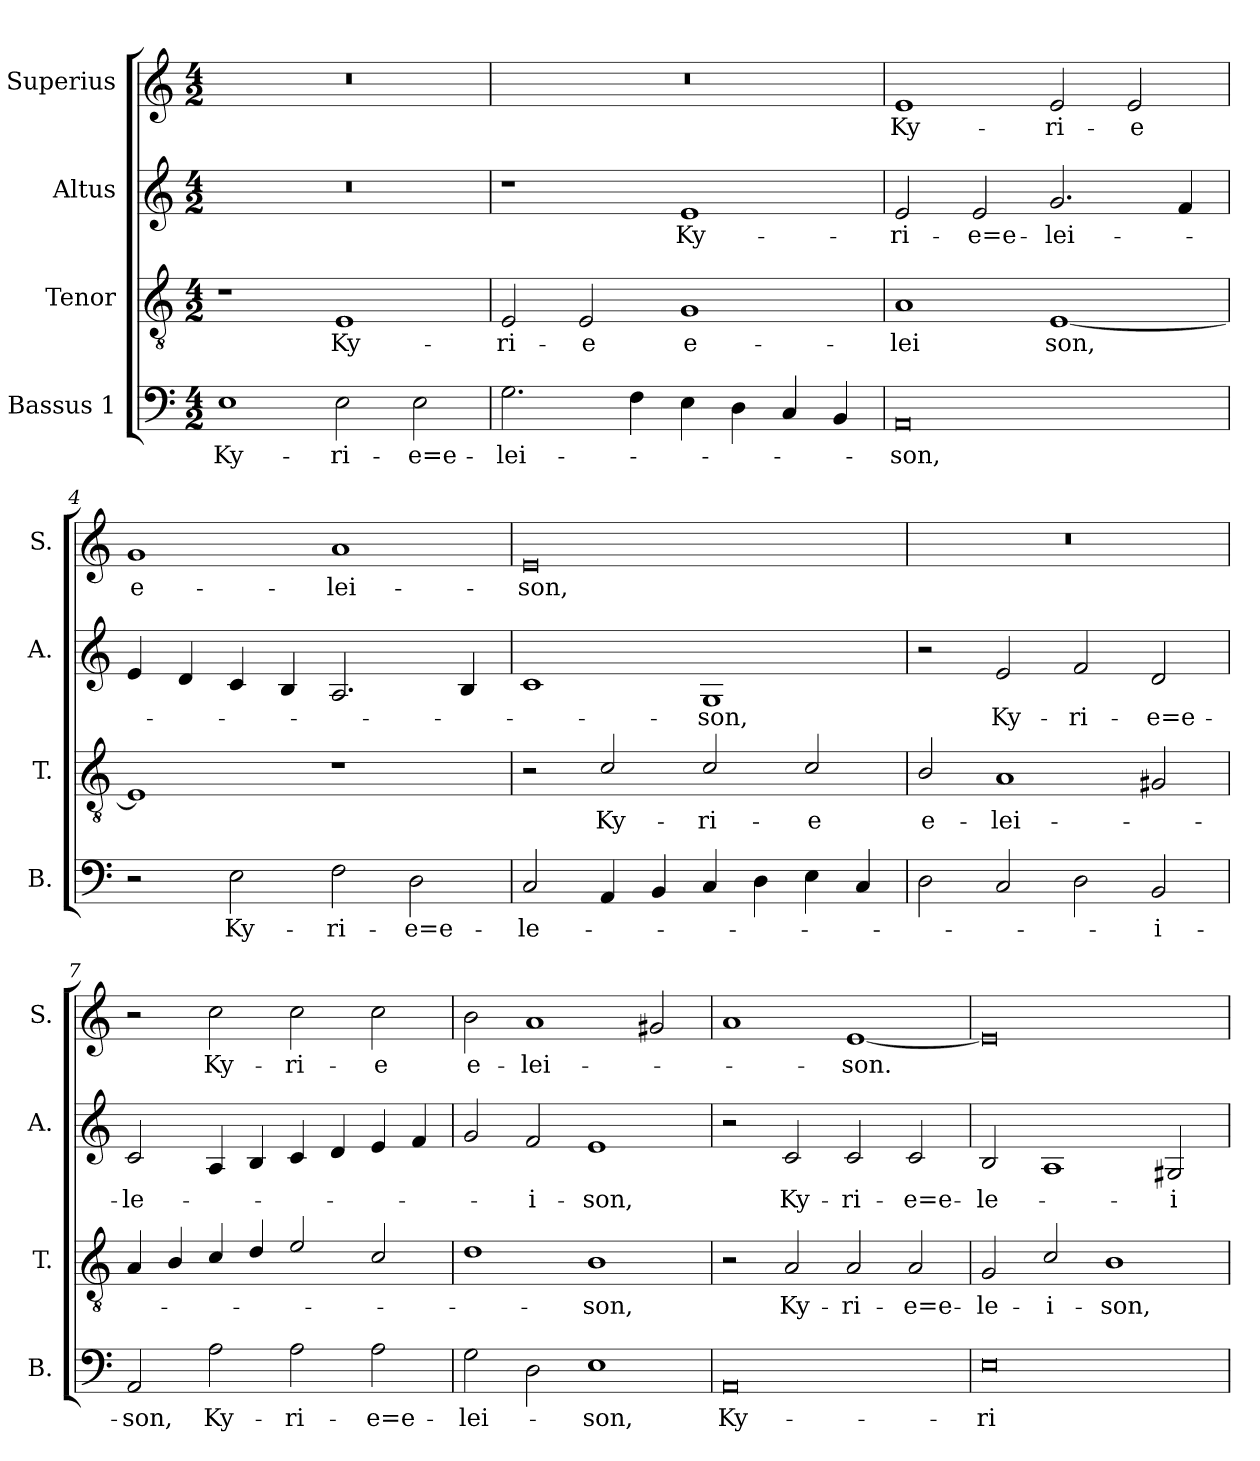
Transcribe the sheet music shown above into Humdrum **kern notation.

**kern	**text	**kern	**text	**kern	**text	**kern	**text
*part4	*part4	*part3	*part3	*part2	*part2	*part1	*part1
*staff4	*staff4	*staff3	*staff3	*staff2	*staff2	*staff1	*staff1
*I"Bassus 1	*	*I"Tenor	*	*I"Altus	*	*I"Superius	*
*I'B.	*	*I'T.	*	*I'A.	*	*I'S.	*
*clefF4	*	*clefGv2	*	*clefG2	*	*clefG2	*
*	*	*ITrd7c12	*	*	*	*	*
*k[]	*	*k[]	*	*k[]	*	*k[]	*
*C:	*	*C:	*	*C:	*	*C:	*
*M4/2	*	*M4/2	*	*M4/2	*	*M4/2	*
=1	=1	=1	=1	=1	=1	=1	=1
1E\	Ky-	1r	.	0r	.	0r	.
2E\	-ri-	1EE/	Ky-	.	.	.	.
2E\	-e=e-	.	.	.	.	.	.
=2	=2	=2	=2	=2	=2	=2	=2
2.G\	-lei-	2EE/	-ri-	1r	.	0r	.
.	.	2EE/	-e	.	.	.	.
4F\	.	.	.	.	.	.	.
4E\	.	1GG/	e-	1e/	Ky-	.	.
4D\	.	.	.	.	.	.	.
4C/	.	.	.	.	.	.	.
4BB/	.	.	.	.	.	.	.
=3	=3	=3	=3	=3	=3	=3	=3
0AA/	-son,	1AA/	-lei	2e/	-ri-	1e/	Ky-
.	.	.	.	2e/	-e=e-	.	.
.	.	[1EE/	son,	2.g/	-lei-	2e/	-ri-
.	.	.	.	.	.	2e/	-e
.	.	.	.	4f/	.	.	.
=4	=4	=4	=4	=4	=4	=4	=4
2r	.	1EE/]	.	4e/	.	1g/	e-
.	.	.	.	4d/	.	.	.
2E\	Ky-	.	.	4c/	.	.	.
.	.	.	.	4B/	.	.	.
2F\	-ri-	1r	.	2.A/	.	1a/	-lei-
2D\	-e=e-	.	.	.	.	.	.
.	.	.	.	4B/	.	.	.
=5	=5	=5	=5	=5	=5	=5	=5
2C/	-le-	2r	.	1c/	.	0e/	-son,
4AA/	.	2C/	Ky-	.	.	.	.
4BB/	.	.	.	.	.	.	.
4C/	.	2C/	-ri-	1G/	-son,	.	.
4D\	.	.	.	.	.	.	.
4E\	.	2C/	-e	.	.	.	.
4C/	.	.	.	.	.	.	.
=6	=6	=6	=6	=6	=6	=6	=6
2D\	.	2BB/	e-	2r	.	0r	.
2C/	.	1AA/	-lei-	2e/	Ky-	.	.
2D\	.	.	.	2f/	-ri-	.	.
2BB/	-i-	2GG#X/	.	2d/	-e=e-	.	.
=7	=7	=7	=7	=7	=7	=7	=7
2AA/	-son,	4AA/	.	2c/	-le-	2r	.
.	.	4BB/	.	.	.	.	.
2A\	Ky-	4C/	.	4A/	.	2cc\	Ky-
.	.	4D/	.	4B/	.	.	.
2A\	-ri-	2E/	.	4c/	.	2cc\	-ri-
.	.	.	.	4d/	.	.	.
2A\	-e=e-	2C/	.	4e/	.	2cc\	-e
.	.	.	.	4f/	.	.	.
=8	=8	=8	=8	=8	=8	=8	=8
2G\	-lei-	1D\	.	2g/	.	2b\	e-
2D\	.	.	.	2f/	-i-	1a/	-lei-
1E\	-son,	1BB\	-son,	1e/	-son,	.	.
.	.	.	.	.	.	2g#X/	.
=9	=9	=9	=9	=9	=9	=9	=9
0AA/	Ky-	2r	.	2r	.	1a/	.
.	.	2AA/	Ky-	2c/	Ky-	.	.
.	.	2AA/	-ri-	2c/	-ri-	[1e/	-son.
.	.	2AA/	-e=e-	2c/	-e=e-	.	.
=10	=10	=10	=10	=10	=10	=10	=10
0E\	-ri-	2GG/	-le-	2B/	-le-	0e/]	.
.	.	2C/	-i-	1A/	.	.	.
.	.	1BB\	-son,	.	.	.	.
.	.	.	.	2G#X/	-i-	.	.
=	=	=	=	=	=	=	=
*-	*-	*-	*-	*-	*-	*-	*-
